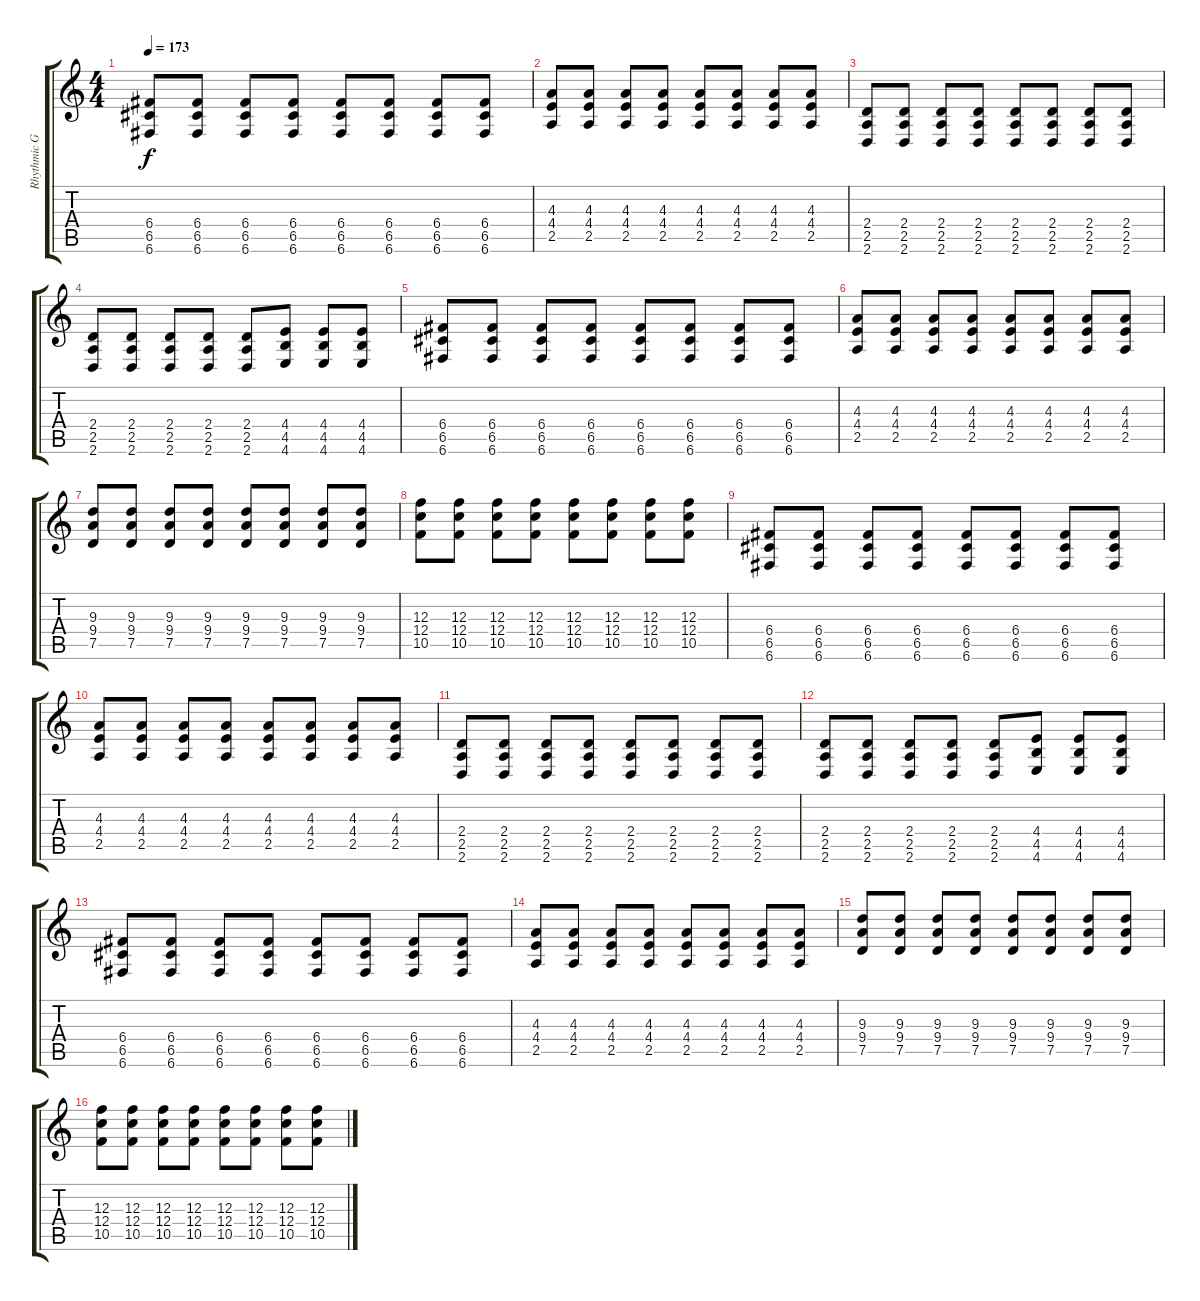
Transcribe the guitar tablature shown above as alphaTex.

\track ("Rhythmic Guitar (Drop C)" "Rhythmic G") {instrument distortionguitar}
\staff {score tabs}
\tuning (D4 A3 F3 C3 G2 C2) {hide}
\ts (4 4)
\tempo 173
\clef g2
\ks c
(6.4 6.5 6.6).8{dy f} (6.4 6.5 6.6).8 (6.4 6.5 6.6).8 (6.4 6.5 6.6).8 (6.4 6.5 6.6).8 (6.4 6.5 6.6).8 (6.4 6.5 6.6).8 (6.4 6.5 6.6).8 |
(4.3 4.4 2.5).8 (4.3 4.4 2.5).8 (4.3 4.4 2.5).8 (4.3 4.4 2.5).8 (4.3 4.4 2.5).8 (4.3 4.4 2.5).8 (4.3 4.4 2.5).8 (4.3 4.4 2.5).8 |
(2.4 2.5 2.6).8 (2.4 2.5 2.6).8 (2.4 2.5 2.6).8 (2.4 2.5 2.6).8 (2.4 2.5 2.6).8 (2.4 2.5 2.6).8 (2.4 2.5 2.6).8 (2.4 2.5 2.6).8 |
(2.4 2.5 2.6).8 (2.4 2.5 2.6).8 (2.4 2.5 2.6).8 (2.4 2.5 2.6).8 (2.4 2.5 2.6).8 (4.4 4.5 4.6).8 (4.4 4.5 4.6).8 (4.4 4.5 4.6).8 |
(6.4 6.5 6.6).8 (6.4 6.5 6.6).8 (6.4 6.5 6.6).8 (6.4 6.5 6.6).8 (6.4 6.5 6.6).8 (6.4 6.5 6.6).8 (6.4 6.5 6.6).8 (6.4 6.5 6.6).8 |
(4.3 4.4 2.5).8 (4.3 4.4 2.5).8 (4.3 4.4 2.5).8 (4.3 4.4 2.5).8 (4.3 4.4 2.5).8 (4.3 4.4 2.5).8 (4.3 4.4 2.5).8 (4.3 4.4 2.5).8 |
(9.3 9.4 7.5).8 (9.3 9.4 7.5).8 (9.3 9.4 7.5).8 (9.3 9.4 7.5).8 (9.3 9.4 7.5).8 (9.3 9.4 7.5).8 (9.3 9.4 7.5).8 (9.3 9.4 7.5).8 |
(12.3 12.4 10.5).8 (12.3 12.4 10.5).8 (12.3 12.4 10.5).8 (12.3 12.4 10.5).8 (12.3 12.4 10.5).8 (12.3 12.4 10.5).8 (12.3 12.4 10.5).8 (12.3 12.4 10.5).8 |
(6.4 6.5 6.6).8 (6.4 6.5 6.6).8 (6.4 6.5 6.6).8 (6.4 6.5 6.6).8 (6.4 6.5 6.6).8 (6.4 6.5 6.6).8 (6.4 6.5 6.6).8 (6.4 6.5 6.6).8 |
(4.3 4.4 2.5).8 (4.3 4.4 2.5).8 (4.3 4.4 2.5).8 (4.3 4.4 2.5).8 (4.3 4.4 2.5).8 (4.3 4.4 2.5).8 (4.3 4.4 2.5).8 (4.3 4.4 2.5).8 |
(2.4 2.5 2.6).8 (2.4 2.5 2.6).8 (2.4 2.5 2.6).8 (2.4 2.5 2.6).8 (2.4 2.5 2.6).8 (2.4 2.5 2.6).8 (2.4 2.5 2.6).8 (2.4 2.5 2.6).8 |
(2.4 2.5 2.6).8 (2.4 2.5 2.6).8 (2.4 2.5 2.6).8 (2.4 2.5 2.6).8 (2.4 2.5 2.6).8 (4.4 4.5 4.6).8 (4.4 4.5 4.6).8 (4.4 4.5 4.6).8 |
(6.4 6.5 6.6).8 (6.4 6.5 6.6).8 (6.4 6.5 6.6).8 (6.4 6.5 6.6).8 (6.4 6.5 6.6).8 (6.4 6.5 6.6).8 (6.4 6.5 6.6).8 (6.4 6.5 6.6).8 |
(4.3 4.4 2.5).8 (4.3 4.4 2.5).8 (4.3 4.4 2.5).8 (4.3 4.4 2.5).8 (4.3 4.4 2.5).8 (4.3 4.4 2.5).8 (4.3 4.4 2.5).8 (4.3 4.4 2.5).8 |
(9.3 9.4 7.5).8 (9.3 9.4 7.5).8 (9.3 9.4 7.5).8 (9.3 9.4 7.5).8 (9.3 9.4 7.5).8 (9.3 9.4 7.5).8 (9.3 9.4 7.5).8 (9.3 9.4 7.5).8 |
(12.3 12.4 10.5).8 (12.3 12.4 10.5).8 (12.3 12.4 10.5).8 (12.3 12.4 10.5).8 (12.3 12.4 10.5).8 (12.3 12.4 10.5).8 (12.3 12.4 10.5).8 (12.3 12.4 10.5).8
